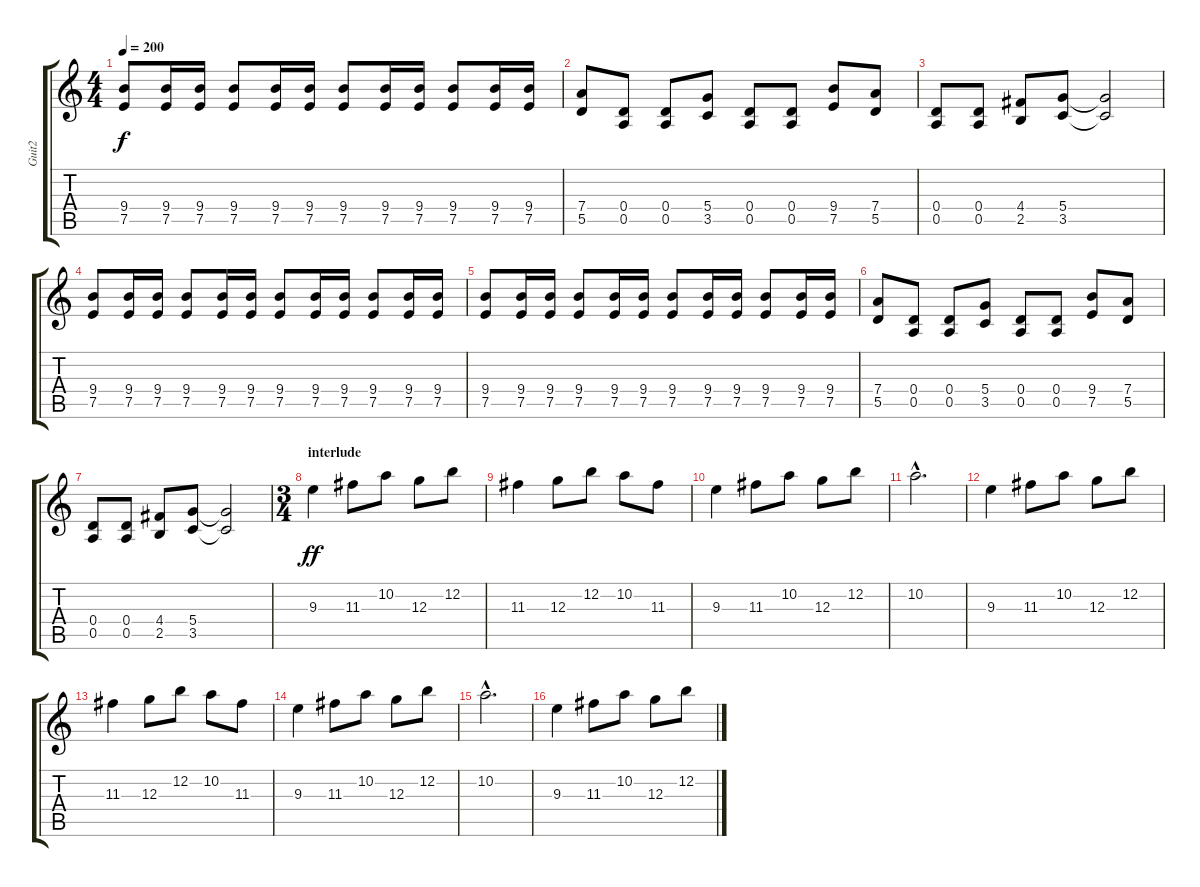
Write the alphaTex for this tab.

\track ("Guit2" "Guit2") {instrument overdrivenguitar}
\staff {score tabs}
\tuning (E4 B3 G3 D3 A2 E2) {hide}
\ts (4 4)
\tempo 200
\clef g2
\ks c
(9.4 7.5).8{dy f} (9.4 7.5).16 (9.4 7.5).16 (9.4 7.5).8 (9.4 7.5).16 (9.4 7.5).16 (9.4 7.5).8 (9.4 7.5).16 (9.4 7.5).16 (9.4 7.5).8 (9.4 7.5).16 (9.4 7.5).16 |
(7.4 5.5).8 (0.4 0.5).8 (0.4 0.5).8 (5.4 3.5).8 (0.4 0.5).8 (0.4 0.5).8 (9.4 7.5).8 (7.4 5.5).8 |
(0.4 0.5).8 (0.4 0.5).8 (4.4 2.5).8 (5.4 3.5).8 (5.4{t} 3.5{t}).2 |
(9.4 7.5).8 (9.4 7.5).16 (9.4 7.5).16 (9.4 7.5).8 (9.4 7.5).16 (9.4 7.5).16 (9.4 7.5).8 (9.4 7.5).16 (9.4 7.5).16 (9.4 7.5).8 (9.4 7.5).16 (9.4 7.5).16 |
(9.4 7.5).8 (9.4 7.5).16 (9.4 7.5).16 (9.4 7.5).8 (9.4 7.5).16 (9.4 7.5).16 (9.4 7.5).8 (9.4 7.5).16 (9.4 7.5).16 (9.4 7.5).8 (9.4 7.5).16 (9.4 7.5).16 |
(7.4 5.5).8 (0.4 0.5).8 (0.4 0.5).8 (5.4 3.5).8 (0.4 0.5).8 (0.4 0.5).8 (9.4 7.5).8 (7.4 5.5).8 |
(0.4 0.5).8 (0.4 0.5).8 (4.4 2.5).8 (5.4 3.5).8 (5.4{t} 3.5{t}).2 |
\ts (3 4)
\section ("" "interlude")
9.3.4{dy ff} 11.3.8 10.2.8 12.3.8 12.2.8 |
11.3.4 12.3.8 12.2.8 10.2.8 11.3.8 |
9.3.4 11.3.8 10.2.8 12.3.8 12.2.8 |
10.2{hac}.2{d} |
9.3.4 11.3.8 10.2.8 12.3.8 12.2.8 |
11.3.4 12.3.8 12.2.8 10.2.8 11.3.8 |
9.3.4 11.3.8 10.2.8 12.3.8 12.2.8 |
10.2{hac}.2{d} |
9.3.4 11.3.8 10.2.8 12.3.8 12.2.8
